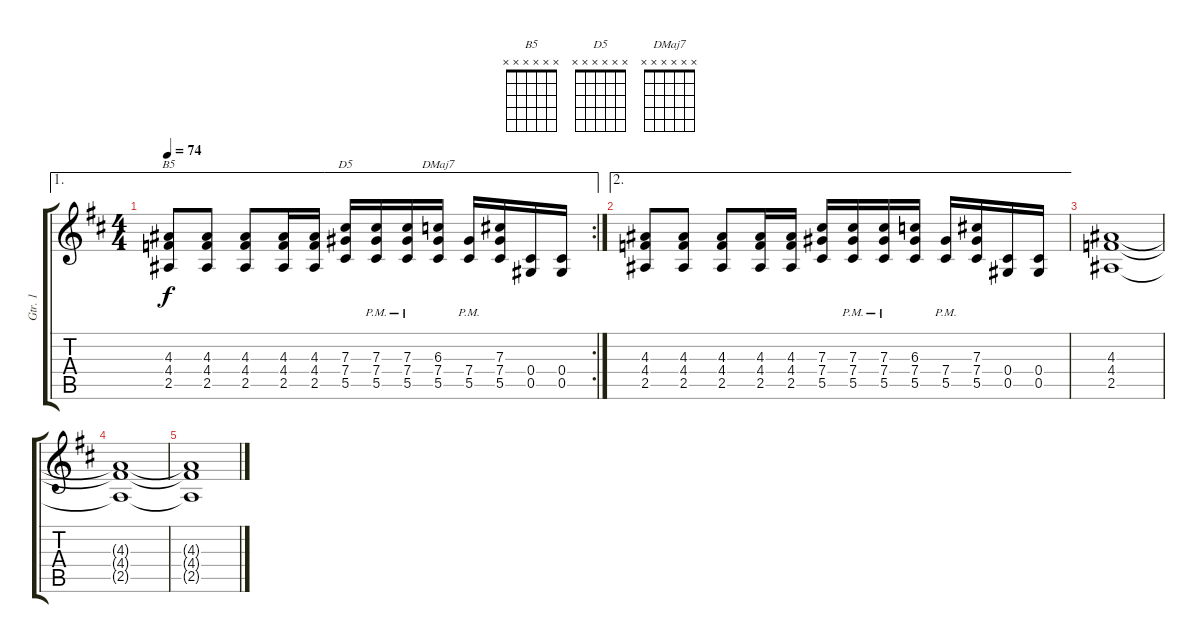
\track ("Gtr. 1" "Gtr. 1") {instrument electricguitarclean}
\staff {score tabs}
\tuning (Eb4 Bb3 Gb3 Db3 Ab2 Eb2) {hide}
\chord ("B5" x x x x x x)
\chord ("D5" x x x x x x)
\chord ("DMaj7" x x x x x x)
\ae 1
\rc 2
\ts (4 4)
\tempo 74
\clef g2
\ks d
(4.3 4.4 2.5).8{ch "B5" dy f} (4.3 4.4 2.5).8 (4.3 4.4 2.5).8 (4.3 4.4 2.5).16 (4.3 4.4 2.5).16 (7.3 7.4 5.5).16{ch "D5"} (7.3{pm} 7.4{pm} 5.5{pm}).16 (7.3{pm} 7.4{pm} 5.5{pm}).16 (6.3 7.4 5.5).16{ch "DMaj7"} (7.4{pm} 5.5{pm}).16 (7.3 7.4 5.5).16 (0.4 0.5).16 (0.4 0.5).16 |
\ae 2
(4.3 4.4 2.5).8 (4.3 4.4 2.5).8 (4.3 4.4 2.5).8 (4.3 4.4 2.5).16 (4.3 4.4 2.5).16 (7.3 7.4 5.5).16 (7.3{pm} 7.4{pm} 5.5{pm}).16 (7.3{pm} 7.4{pm} 5.5{pm}).16 (6.3 7.4 5.5).16 (7.4{pm} 5.5{pm}).16 (7.3 7.4 5.5).16 (0.4 0.5).16 (0.4 0.5).16 |
(4.3 4.4 2.5).1 |
(4.3{t} 4.4{t} 2.5{t}).1 |
(4.3{t} 4.4{t} 2.5{t}).1
